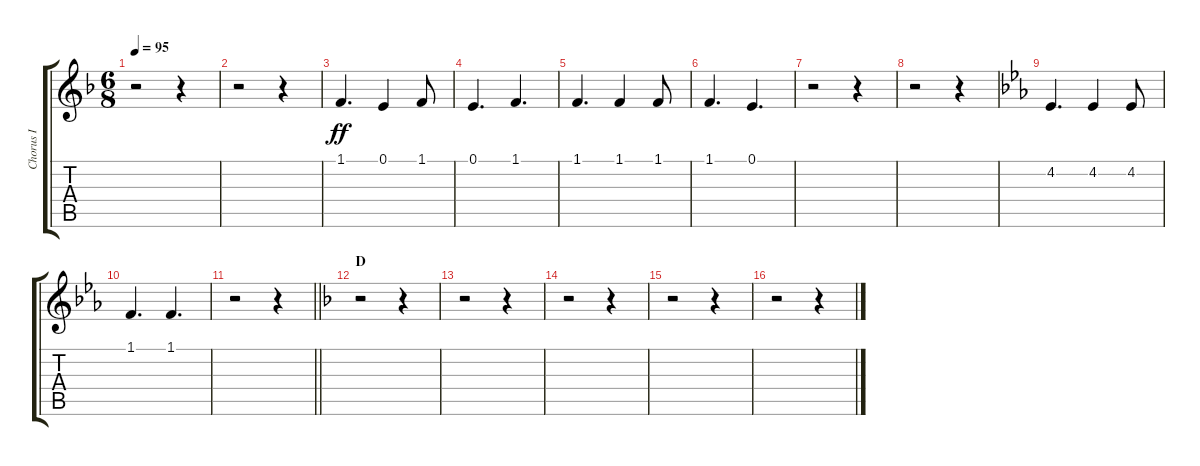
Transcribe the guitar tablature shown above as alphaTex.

\track ("Chorus I" "Chorus I") {instrument voiceoohs}
\staff {score tabs}
\tuning (E4 B3 G3 D3 A2 E2) {hide}
\ts (6 8)
\tempo 95
\clef g2
\ks f
r.2{dy ff} r.4 |
r.2 r.4 |
1.1.4{d} 0.1.4 1.1.8 |
0.1.4{d} 1.1.4{d} |
1.1.4{d} 1.1.4 1.1.8 |
1.1.4{d} 0.1.4{d} |
r.2 r.4 |
r.2 r.4 |
\ks eb
4.2.4{d} 4.2.4 4.2.8 |
1.1.4{d} 1.1.4{d} |
\barLineRight lightlight
r.2 r.4 |
\section ("" "D")
\ks f
r.2 r.4 |
r.2 r.4 |
r.2 r.4 |
r.2 r.4 |
r.2 r.4
